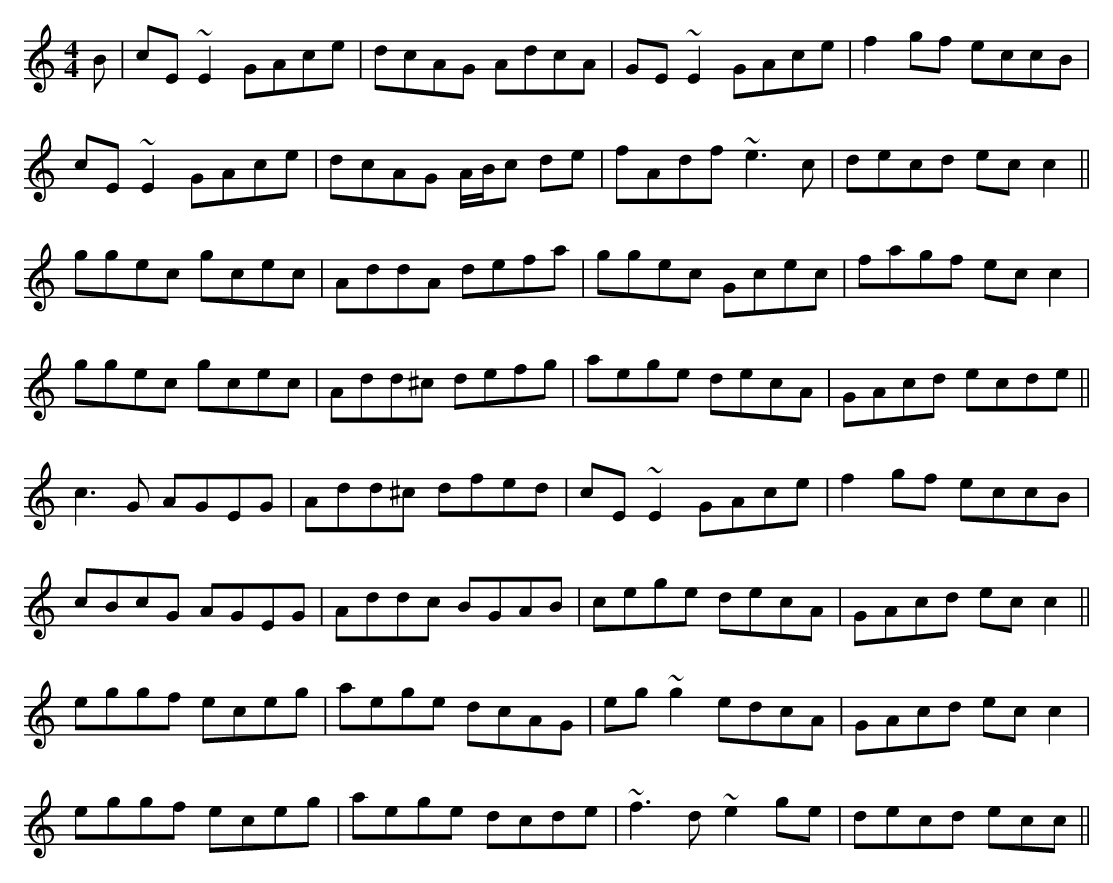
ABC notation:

X:1
M:4/4
K:C
B|cE ~E2 GAce|dcAG AdcA|GE ~E2 GAce|f2 gf eccB|
cE ~E2 GAce|dcAG A/B/c de|fAdf ~e3 c|decd ec c2||
ggec gcec|AddA defa|ggec Gcec|fagf ec c2|
ggec gcec|Add^c defg|aege decA|GAcd ecde||
c3 G AGEG|Add^c dfed|cE ~E2 GAce|f2 gf eccB|
cBcG AGEG|Addc BGAB|cege decA|GAcd ec c2||
eggf eceg|aege dcAG|eg ~g2 edcA|GAcd ec c2|
eggf eceg|aege dcde|~f3 d ~e2 ge|decd ecc||
